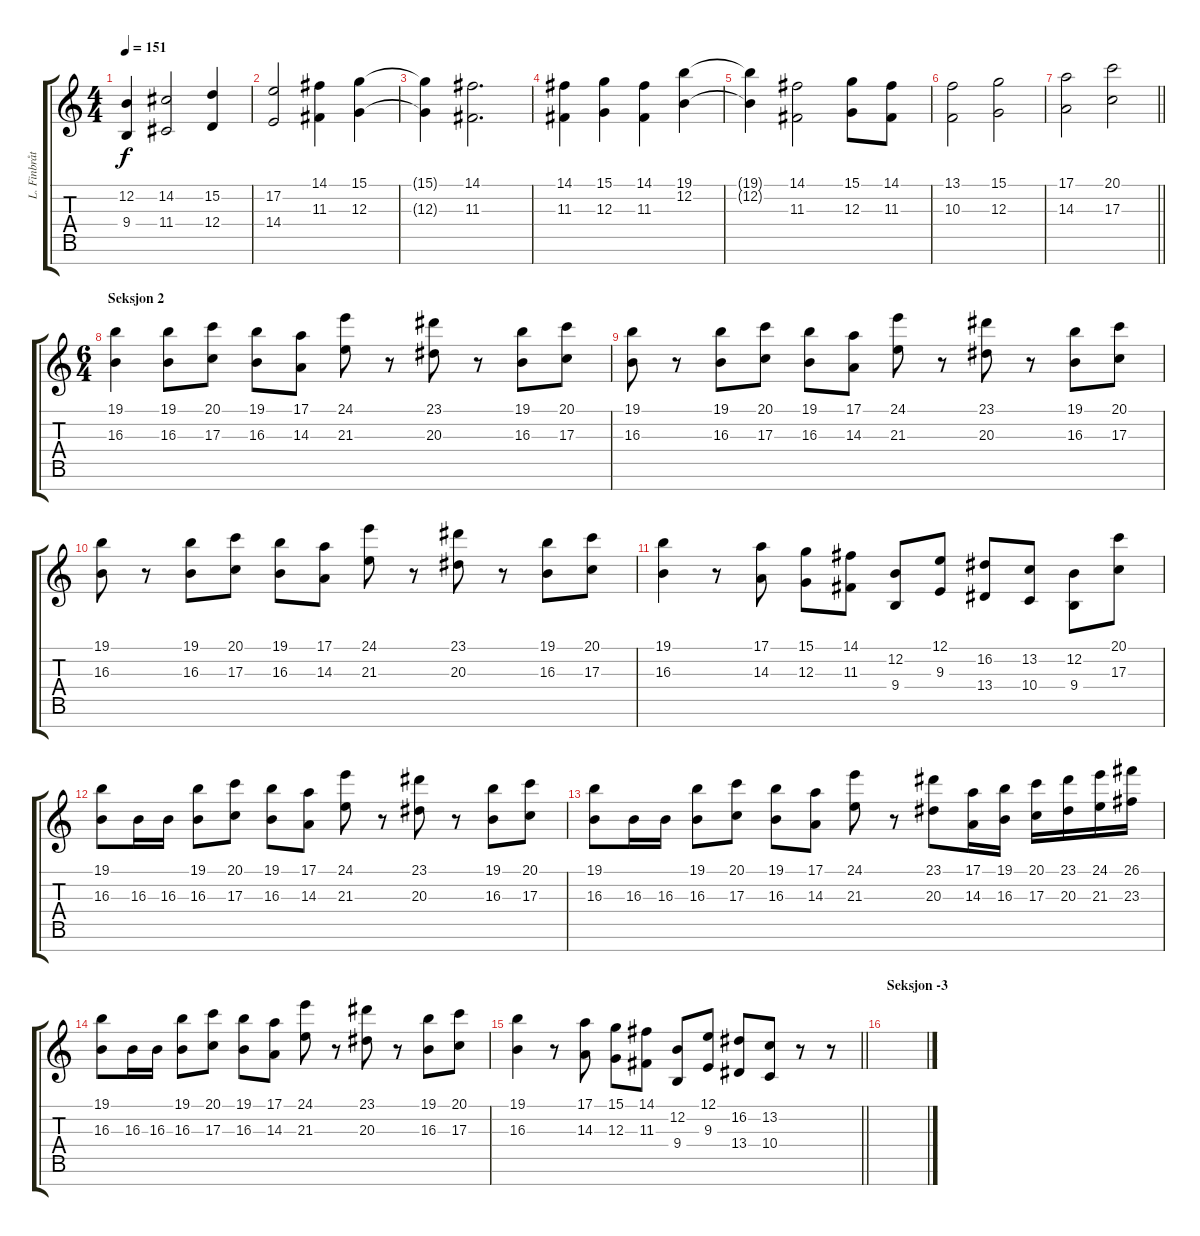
\track ("L. Finbråten" "L. Finbråt") {instrument acousticgrandpiano}
\staff {score tabs}
\tuning (E4 B3 G3 D3 A2 E2 B1) {hide}
\ts (4 4)
\tempo 151
\clef g2
\ks c
(12.2{t} 9.4{t}).4{dy f} (14.2 11.4).2 (15.2 12.4).4 |
(17.2 14.4).2 (14.1 11.3).4 (15.1 12.3).4 |
(15.1{t} 12.3{t}).4 (14.1 11.3).2{d} |
(14.1 11.3).4 (15.1 12.3).4 (14.1 11.3).4 (19.1 12.2).4 |
(19.1{t} 12.2{t}).4 (14.1 11.3).2 (15.1 12.3).8 (14.1 11.3).8 |
(13.1 10.3).2 (15.1 12.3).2 |
\barLineRight lightlight
(17.1 14.3).2 (20.1 17.3).2 |
\ts (6 4)
\section ("" "Seksjon 2")
(19.1 16.3).4{volume 8 instrument lead1square} (19.1 16.3).8 (20.1 17.3).8 (19.1 16.3).8 (17.1 14.3).8 (24.1 21.3).8 r.8 (23.1 20.3).8 r.8 (19.1 16.3).8 (20.1 17.3).8 |
(19.1 16.3).8 r.8 (19.1 16.3).8 (20.1 17.3).8 (19.1 16.3).8 (17.1 14.3).8 (24.1 21.3).8 r.8 (23.1 20.3).8 r.8 (19.1 16.3).8 (20.1 17.3).8 |
(19.1 16.3).8 r.8 (19.1 16.3).8 (20.1 17.3).8 (19.1 16.3).8 (17.1 14.3).8 (24.1 21.3).8 r.8 (23.1 20.3).8 r.8 (19.1 16.3).8 (20.1 17.3).8 |
(19.1 16.3).4 r.8 (17.1 14.3).8 (15.1 12.3).8 (14.1 11.3).8 (12.2 9.4).8 (12.1 9.3).8 (16.2 13.4).8 (13.2 10.4).8 (12.2 9.4).8 (20.1 17.3).8 |
(19.1 16.3).8 16.3.16 16.3.16 (19.1 16.3).8 (20.1 17.3).8 (19.1 16.3).8 (17.1 14.3).8 (24.1 21.3).8 r.8 (23.1 20.3).8 r.8 (19.1 16.3).8 (20.1 17.3).8 |
(19.1 16.3).8 16.3.16 16.3.16 (19.1 16.3).8 (20.1 17.3).8 (19.1 16.3).8 (17.1 14.3).8 (24.1 21.3).8 r.8 (23.1 20.3).8 (17.1 14.3).16 (19.1 16.3).16 (20.1 17.3).16 (23.1 20.3).16 (24.1 21.3).16 (26.1 23.3).16 |
(19.1 16.3).8 16.3.16 16.3.16 (19.1 16.3).8 (20.1 17.3).8 (19.1 16.3).8 (17.1 14.3).8 (24.1 21.3).8 r.8 (23.1 20.3).8 r.8 (19.1 16.3).8 (20.1 17.3).8 |
\barLineRight lightlight
(19.1 16.3).4 r.8 (17.1 14.3).8 (15.1 12.3).8 (14.1 11.3).8 (12.2 9.4).8 (12.1 9.3).8 (16.2 13.4).8 (13.2 10.4).8 r.8 r.8 |
\section ("" "Seksjon -3")
